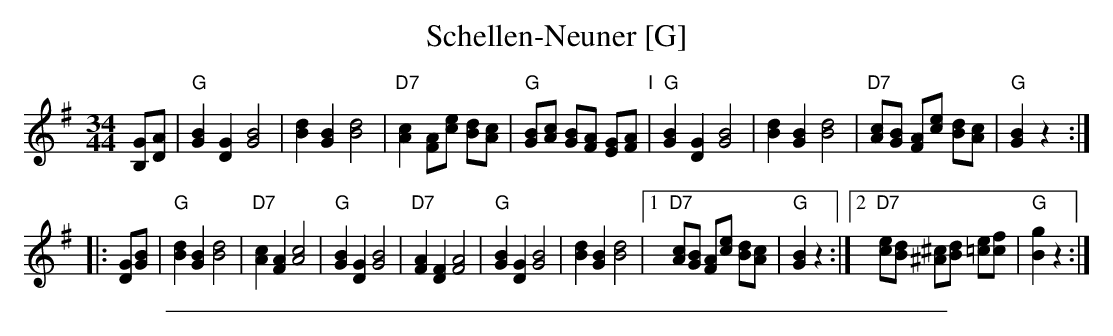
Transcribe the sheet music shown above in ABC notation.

X:1
T: Schellen-Neuner [G]
M: 34/44
L: 1/8
K: G
   [GB,][AD] \
| "G"[B2G2][G2D2]  [B4G4] | [d2B2][B2G2] [d4B4] \
| "D7"[c2A2]   [FA][ec] [dB][cA] | "G"[BG][cA] [BG][AF] [GE][AF] \
"I"\
| "G"[B2G2][G2D2]  [B4G4] | [d2B2][B2G2] [d4B4] \
| "D7"[cA][BG] [AF][ec] [dB][cA] | "G"[B2G2] z2 :|
|: [GD][BG] \
| "G"[d2B2][B2G2] [d4B4] | "D7"[c2A2][A2F2] [c4A4] \
| "G"[B2G2][G2D2] [B4G4] | "D7"[A2F2][F2D2] [A4F4] \
| "G"[B2G2][G2D2]   [B4G4] | [d2B2][B2G2] [d4B4] \
|1 "D7"[cA][BG]  [AF][ec] [dB][cA] | "G"[B2G2] z2 \
:|2 "D7"[ec][dB] [^c^A][dB] [e=c][fc] | "G"[g2B2] z2 :|
